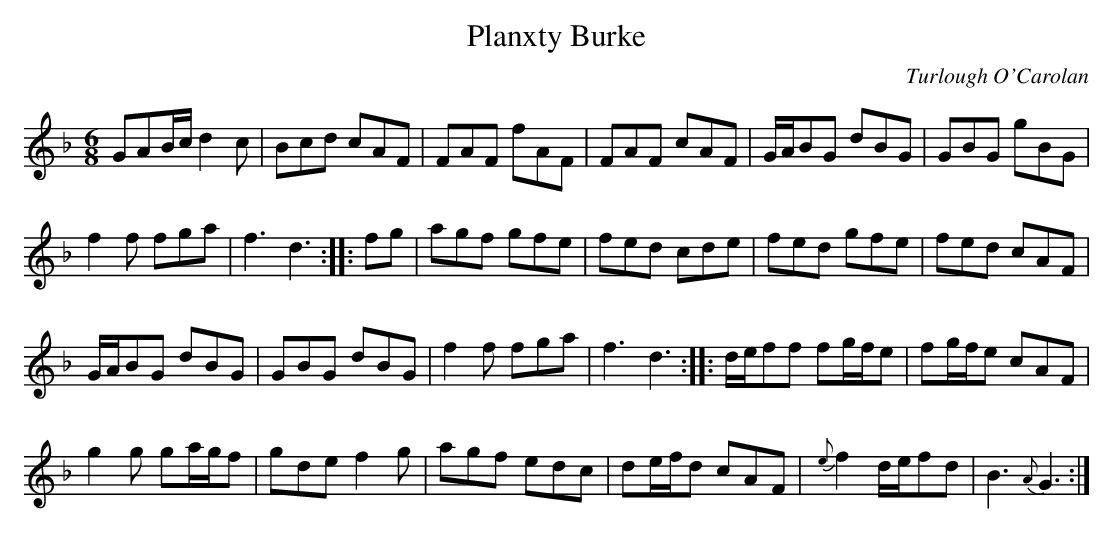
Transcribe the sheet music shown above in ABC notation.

X:1
T:Planxty Burke
C:Turlough O'Carolan
M:6/8
L:1/8
K:Gdor
GAB/c/ d2c|Bcd cAF|FAF fAF|FAF cAF|G/A/BG dBG|GBG gBG|
f2f fga|f3 d3::fg|agf gfe|fed cde|fed gfe|fed cAF|
G/A/BG dBG|GBG dBG|f2f fga|f3 d3::d/e/ff fg/f/e|fg/f/e cAF|
g2g ga/g/f|gde f2g|agf edc|de/f/d cAF|{e}f2 d/e/fd|B3 {A}G3:|
